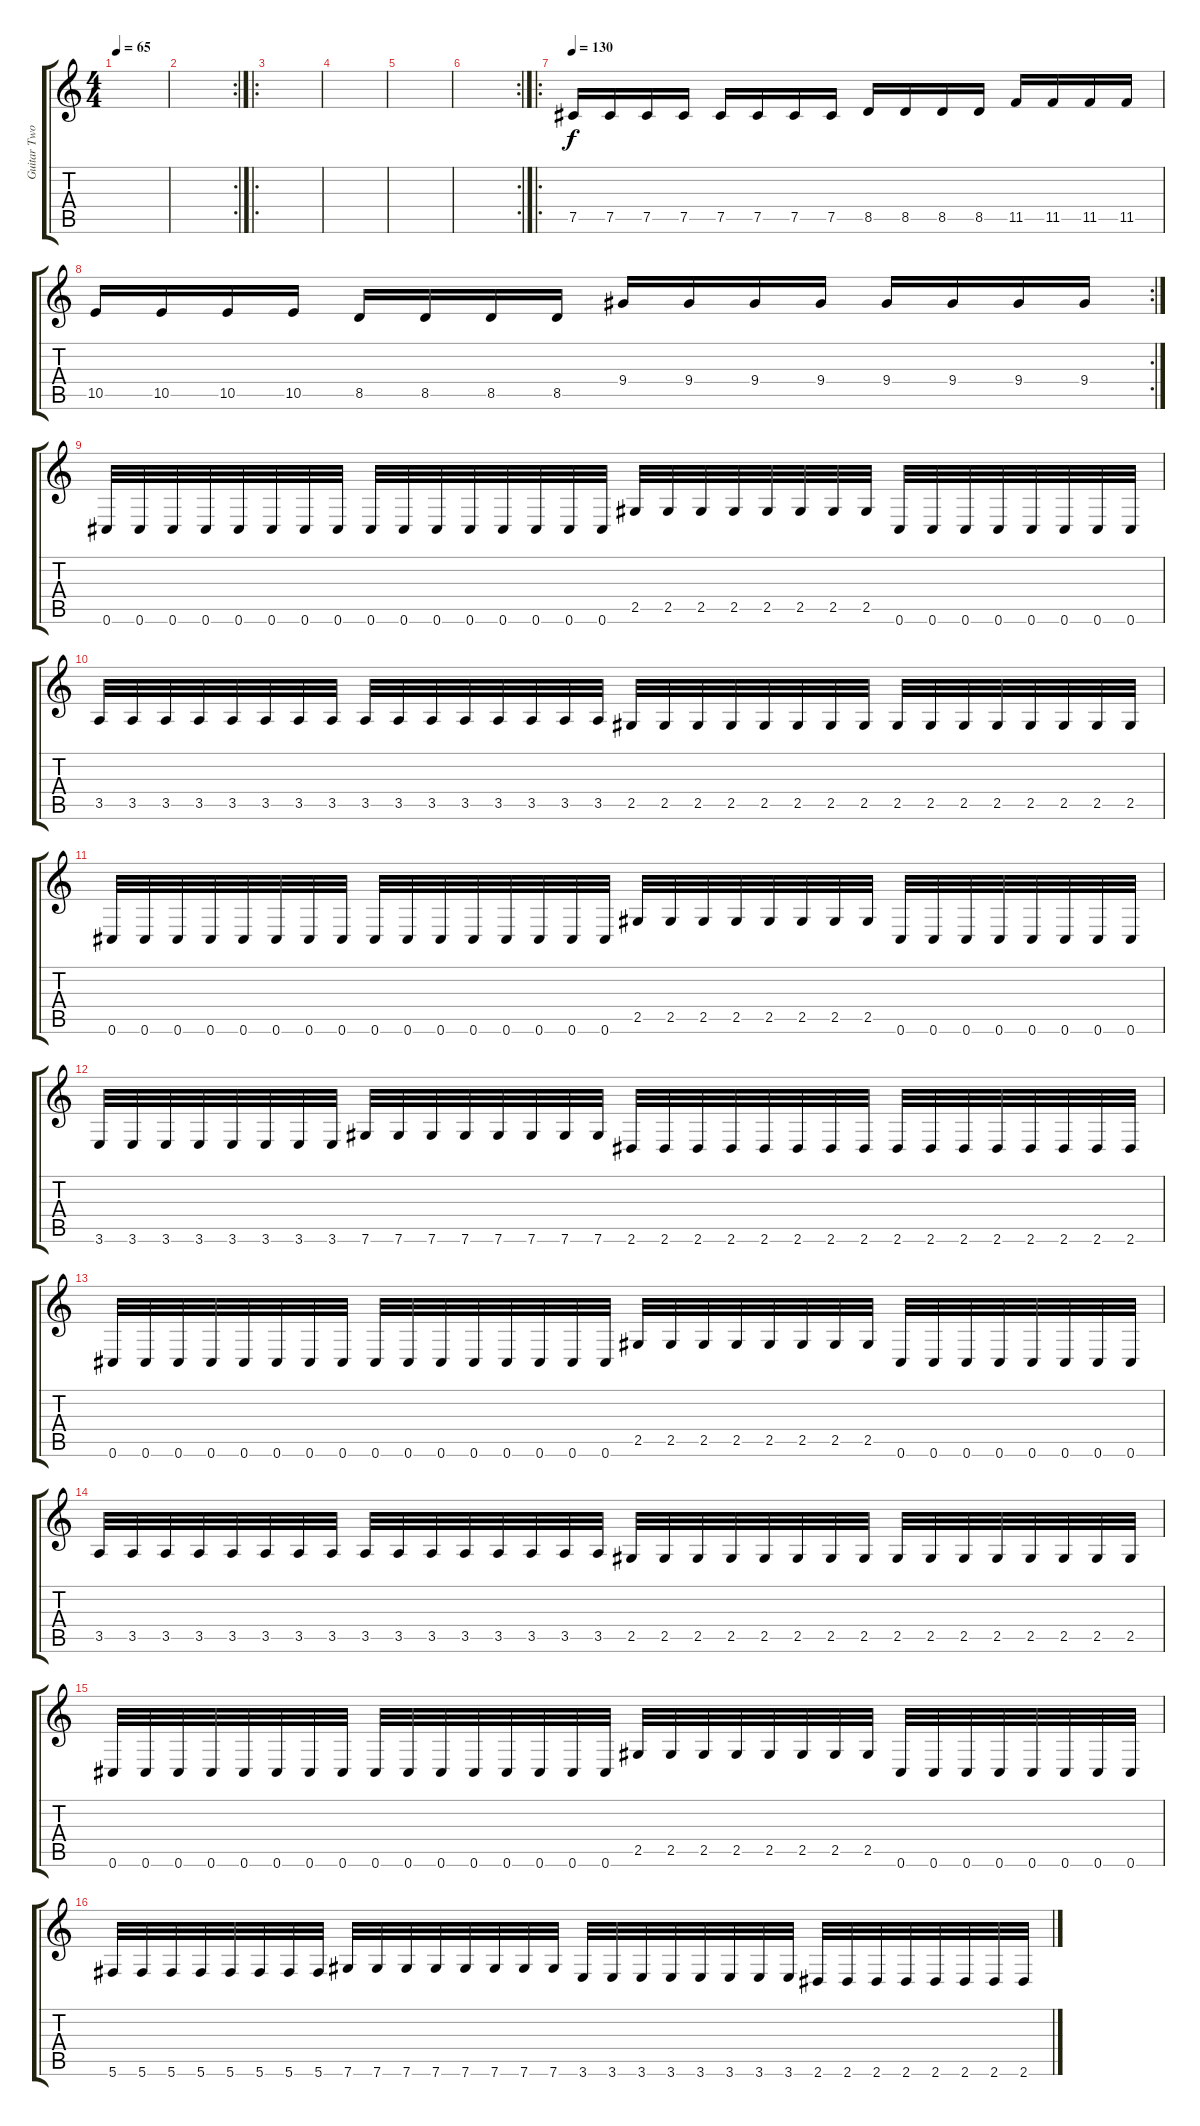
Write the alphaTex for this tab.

\track ("Guitar Two" "Guitar Two") {instrument distortionguitar}
\staff {score tabs}
\tuning (Db4 Ab3 E3 B2 Gb2 Db2) {hide}
\ts (4 4)
\tempo 65
\clef g2
\ks c
|
\rc 2
|
\ro
|
|
|
\rc 2
|
\ro
\tempo 130
7.5.16 7.5.16 7.5.16 7.5.16 7.5.16 7.5.16 7.5.16 7.5.16 8.5.16 8.5.16 8.5.16 8.5.16 11.5.16 11.5.16 11.5.16 11.5.16 |
\rc 2
10.5.16 10.5.16 10.5.16 10.5.16 8.5.16 8.5.16 8.5.16 8.5.16 9.4.16 9.4.16 9.4.16 9.4.16 9.4.16 9.4.16 9.4.16 9.4.16 |
0.6.32 0.6.32 0.6.32 0.6.32 0.6.32 0.6.32 0.6.32 0.6.32 0.6.32 0.6.32 0.6.32 0.6.32 0.6.32 0.6.32 0.6.32 0.6.32 2.5.32 2.5.32 2.5.32 2.5.32 2.5.32 2.5.32 2.5.32 2.5.32 0.6.32 0.6.32 0.6.32 0.6.32 0.6.32 0.6.32 0.6.32 0.6.32 |
3.5.32 3.5.32 3.5.32 3.5.32 3.5.32 3.5.32 3.5.32 3.5.32 3.5.32 3.5.32 3.5.32 3.5.32 3.5.32 3.5.32 3.5.32 3.5.32 2.5.32 2.5.32 2.5.32 2.5.32 2.5.32 2.5.32 2.5.32 2.5.32 2.5.32 2.5.32 2.5.32 2.5.32 2.5.32 2.5.32 2.5.32 2.5.32 |
0.6.32 0.6.32 0.6.32 0.6.32 0.6.32 0.6.32 0.6.32 0.6.32 0.6.32 0.6.32 0.6.32 0.6.32 0.6.32 0.6.32 0.6.32 0.6.32 2.5.32 2.5.32 2.5.32 2.5.32 2.5.32 2.5.32 2.5.32 2.5.32 0.6.32 0.6.32 0.6.32 0.6.32 0.6.32 0.6.32 0.6.32 0.6.32 |
3.6.32 3.6.32 3.6.32 3.6.32 3.6.32 3.6.32 3.6.32 3.6.32 7.6.32 7.6.32 7.6.32 7.6.32 7.6.32 7.6.32 7.6.32 7.6.32 2.6.32 2.6.32 2.6.32 2.6.32 2.6.32 2.6.32 2.6.32 2.6.32 2.6.32 2.6.32 2.6.32 2.6.32 2.6.32 2.6.32 2.6.32 2.6.32 |
0.6.32 0.6.32 0.6.32 0.6.32 0.6.32 0.6.32 0.6.32 0.6.32 0.6.32 0.6.32 0.6.32 0.6.32 0.6.32 0.6.32 0.6.32 0.6.32 2.5.32 2.5.32 2.5.32 2.5.32 2.5.32 2.5.32 2.5.32 2.5.32 0.6.32 0.6.32 0.6.32 0.6.32 0.6.32 0.6.32 0.6.32 0.6.32 |
3.5.32 3.5.32 3.5.32 3.5.32 3.5.32 3.5.32 3.5.32 3.5.32 3.5.32 3.5.32 3.5.32 3.5.32 3.5.32 3.5.32 3.5.32 3.5.32 2.5.32 2.5.32 2.5.32 2.5.32 2.5.32 2.5.32 2.5.32 2.5.32 2.5.32 2.5.32 2.5.32 2.5.32 2.5.32 2.5.32 2.5.32 2.5.32 |
0.6.32 0.6.32 0.6.32 0.6.32 0.6.32 0.6.32 0.6.32 0.6.32 0.6.32 0.6.32 0.6.32 0.6.32 0.6.32 0.6.32 0.6.32 0.6.32 2.5.32 2.5.32 2.5.32 2.5.32 2.5.32 2.5.32 2.5.32 2.5.32 0.6.32 0.6.32 0.6.32 0.6.32 0.6.32 0.6.32 0.6.32 0.6.32 |
5.6.32 5.6.32 5.6.32 5.6.32 5.6.32 5.6.32 5.6.32 5.6.32 7.6.32 7.6.32 7.6.32 7.6.32 7.6.32 7.6.32 7.6.32 7.6.32 3.6.32 3.6.32 3.6.32 3.6.32 3.6.32 3.6.32 3.6.32 3.6.32 2.6.32 2.6.32 2.6.32 2.6.32 2.6.32 2.6.32 2.6.32 2.6.32
